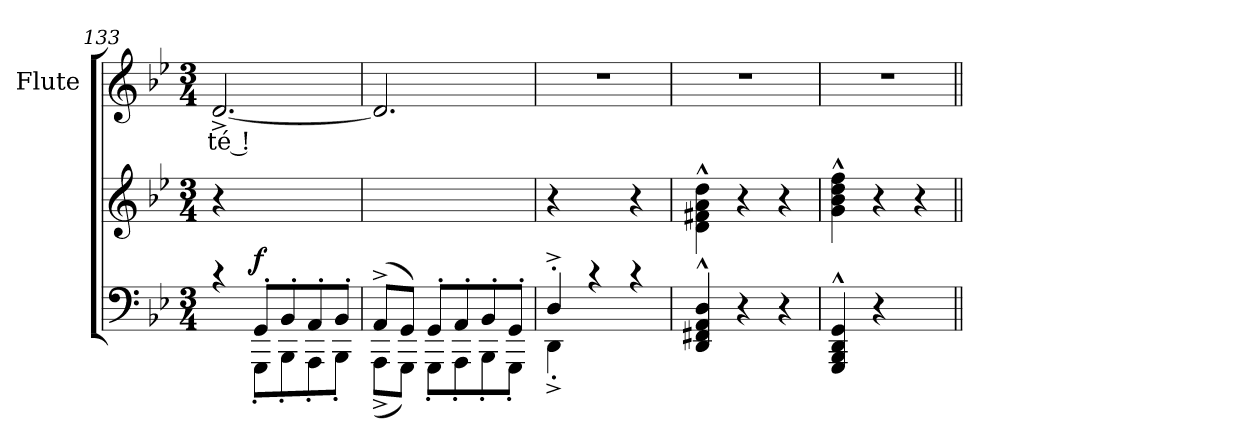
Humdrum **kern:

**kern	**dynam	**kern	**kern	**text
*part3	*part3	*part2	*part1	*part1
*staff3	*staff3	*staff2	*staff1	*staff1
*	*	*	*I"Flute	*
*	*	*	*I'Flu	*
*clefF4	*	*clefG2	*clefG2	*
*k[b-e-]	*	*k[b-e-]	*k[b-e-]	*
*B-:	*	*B-:	*B-:	*
*M3/4	*	*M3/4	*M3/4	*
=133	=133	=133	=133	=133
*^	*	*	*	*
!	!	!	!	!	!LO:LY:b
4rc	4ryy	.	4r	[2.d^>/	-té !
!	!	!LO:DY:a	!	!	!
8GG'>/L	8GGG'<\L	f	2ryy	.	.
8BB-'>/	8BBB-'<\	.	.	.	.
8AA'>/	8AAA'<\	.	.	.	.
8BB-'>/J	8BBB-'<\J	.	.	.	.
=134	=134	=134	=134	=134	=134
(>8AA^>/L	(<8AAA^<\L	.	2.ryy	2.d/]	.
8GG/J)	8GGG\J)	.	.	.	.
8GG'>/L	8GGG'<\L	.	.	.	.
8AA'>/	8AAA'<\	.	.	.	.
8BB-'>/	8BBB-'<\	.	.	.	.
8GG'>/J	8GGG'<\J	.	.	.	.
=135	=135	=135	=135	=135	=135
4D^>'>/	4DD^<'<\	.	4r	2.r	.
4rc	2ryy	.	4ryy	.	.
4rc	.	.	4r	.	.
*v	*v	*	*	*	*
=136	=136	=136	=136	=136
4DD/^^< 4FF#X/^^< 4AA/^^< 4D/^^<	.	4d\^^> 4f#X\^^> 4a\^^> 4dd\^^>	2.r	.
4r	.	4r	.	.
4r	.	4r	.	.
=137	=137	=137	=137	=137
4GGG/^^< 4BBB-/^^< 4DD/^^< 4GG/^^<	.	4g\^^> 4b-\^^> 4dd\^^> 4ff\^^>	2.r	.
4r	.	4r	.	.
4ryy	.	4r	.	.
=||	=||	=||	=||	=||
*-	*-	*-	*-	*-
